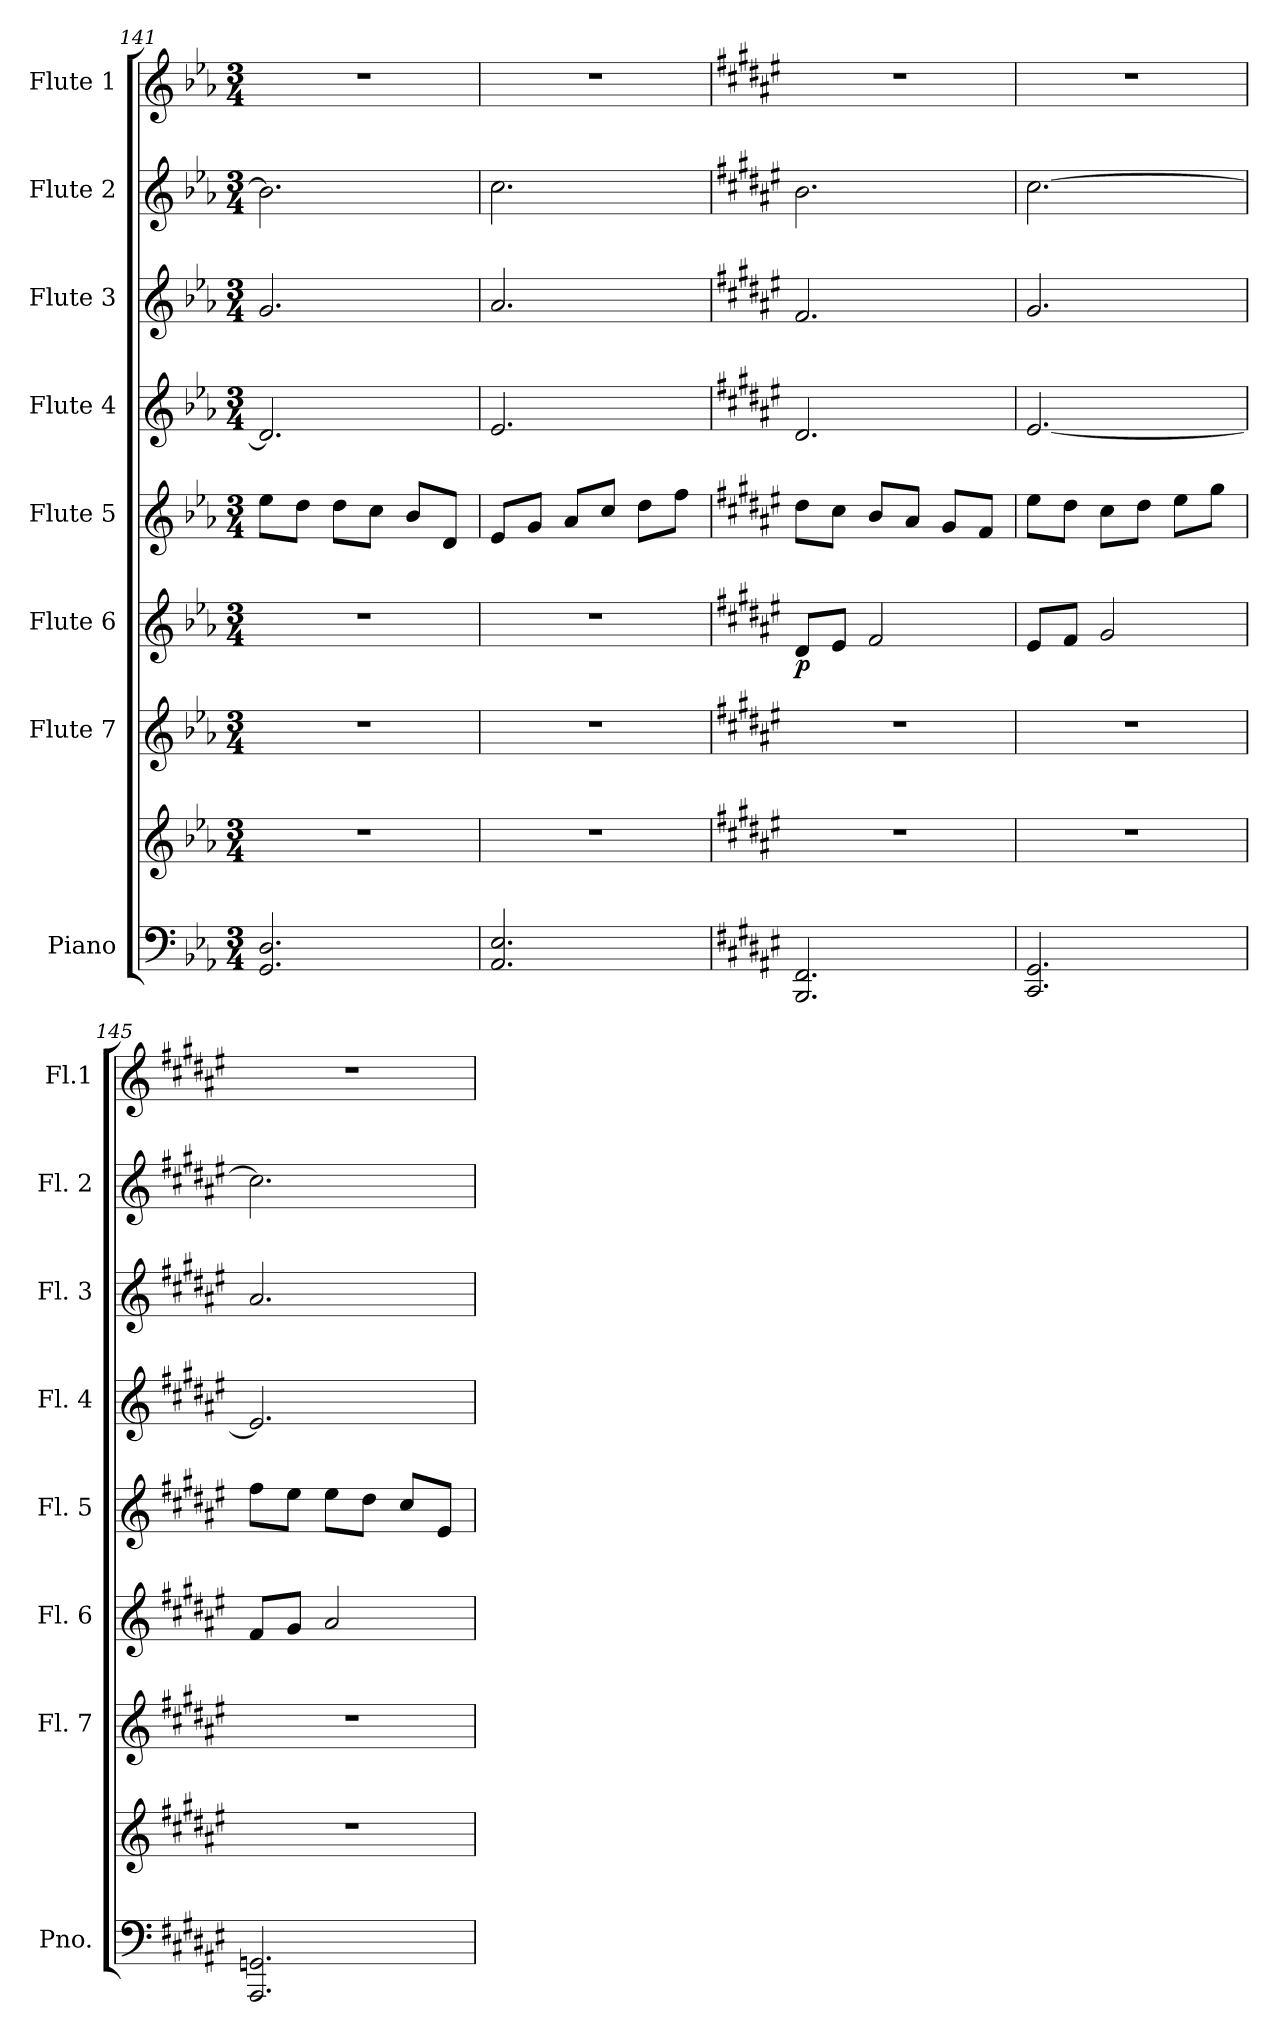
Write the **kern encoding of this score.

**kern	**kern	**kern	**kern	**dynam	**kern	**kern	**kern	**kern	**kern
*part8	*part8	*part7	*part6	*part6	*part5	*part4	*part3	*part2	*part1
*staff9	*staff8	*staff7	*staff6	*staff6	*staff5	*staff4	*staff3	*staff2	*staff1
*I"Piano	*	*I"Flute 7	*I"Flute 6	*	*I"Flute 5	*I"Flute 4	*I"Flute 3	*I"Flute 2	*I"Flute 1
*I'Pno.	*	*I'Fl. 7	*I'Fl. 6	*	*I'Fl. 5	*I'Fl. 4	*I'Fl. 3	*I'Fl. 2	*I'Fl.1
*clefF4	*clefG2	*clefG2	*clefG2	*	*clefG2	*clefG2	*clefG2	*clefG2	*clefG2
*k[b-e-a-]	*k[b-e-a-]	*k[b-e-a-]	*k[b-e-a-]	*	*k[b-e-a-]	*k[b-e-a-]	*k[b-e-a-]	*k[b-e-a-]	*k[b-e-a-]
*M3/4	*M3/4	*M3/4	*M3/4	*	*M3/4	*M3/4	*M3/4	*M3/4	*M3/4
=141	=141	=141	=141	=141	=141	=141	=141	=141	=141
2.GG/ 2.D/	2.r	2.r	2.r	.	8ee-\L	2.d/]	2.g/	2.b-\]	2.r
.	.	.	.	.	8dd\J	.	.	.	.
.	.	.	.	.	8dd\L	.	.	.	.
.	.	.	.	.	8cc\J	.	.	.	.
.	.	.	.	.	8b-/L	.	.	.	.
.	.	.	.	.	8d/J	.	.	.	.
=142	=142	=142	=142	=142	=142	=142	=142	=142	=142
2.AA-/ 2.E-/	2.r	2.r	2.r	.	8e-/L	2.e-/	2.a-/	2.cc\	2.r
.	.	.	.	.	8g/J	.	.	.	.
.	.	.	.	.	8a-/L	.	.	.	.
.	.	.	.	.	8cc/J	.	.	.	.
.	.	.	.	.	8dd\L	.	.	.	.
.	.	.	.	.	8ff\J	.	.	.	.
=143	=143	=143	=143	=143	=143	=143	=143	=143	=143
*k[f#c#g#d#a#e#]	*k[f#c#g#d#a#e#]	*k[f#c#g#d#a#e#]	*k[f#c#g#d#a#e#]	*	*k[f#c#g#d#a#e#]	*k[f#c#g#d#a#e#]	*k[f#c#g#d#a#e#]	*k[f#c#g#d#a#e#]	*k[f#c#g#d#a#e#]
!	!	!	!	!LO:DY:b	!	!	!	!	!
2.BBB/ 2.FF#/	2.r	2.r	8d#/L	p	8dd#\L	2.d#/	2.f#/	2.b\	2.r
.	.	.	8e#/J	.	8cc#\J	.	.	.	.
.	.	.	2f#/	.	8b/L	.	.	.	.
.	.	.	.	.	8a#/J	.	.	.	.
.	.	.	.	.	8g#/L	.	.	.	.
.	.	.	.	.	8f#/J	.	.	.	.
=144	=144	=144	=144	=144	=144	=144	=144	=144	=144
2.CC#/ 2.GG#/	2.r	2.r	8e#/L	.	8ee#\L	[2.e#/	2.g#/	[2.cc#\	2.r
.	.	.	8f#/J	.	8dd#\J	.	.	.	.
.	.	.	2g#/	.	8cc#\L	.	.	.	.
.	.	.	.	.	8dd#\J	.	.	.	.
.	.	.	.	.	8ee#\L	.	.	.	.
.	.	.	.	.	8gg#\J	.	.	.	.
=145	=145	=145	=145	=145	=145	=145	=145	=145	=145
2.AAA#/ 2.GGn/	2.r	2.r	8f#/L	.	8ff#\L	2.e#/]	2.a#/	2.cc#\]	2.r
.	.	.	8g#/J	.	8ee#\J	.	.	.	.
.	.	.	2a#/	.	8ee#\L	.	.	.	.
.	.	.	.	.	8dd#\J	.	.	.	.
.	.	.	.	.	8cc#/L	.	.	.	.
.	.	.	.	.	8e#/J	.	.	.	.
=	=	=	=	=	=	=	=	=	=
*-	*-	*-	*-	*-	*-	*-	*-	*-	*-
